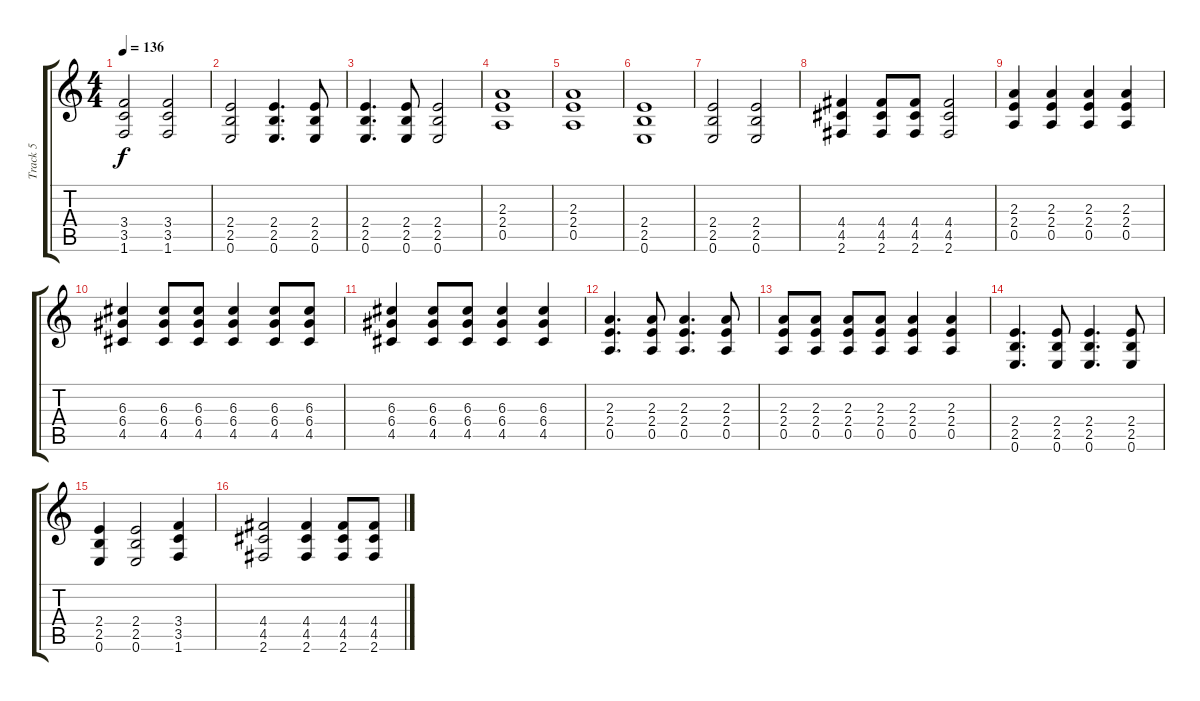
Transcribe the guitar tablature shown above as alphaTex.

\track ("Track 5" "Track 5") {instrument distortionguitar}
\staff {score tabs}
\tuning (E4 B3 G3 D3 A2 E2) {hide}
\ts (4 4)
\tempo 136
\clef g2
\ks c
(3.4 3.5 1.6).2{dy f} (3.4 3.5 1.6).2 |
(2.4 2.5 0.6).2 (2.4 2.5 0.6).4{d} (2.4 2.5 0.6).8 |
(2.4 2.5 0.6).4{d} (2.4 2.5 0.6).8 (2.4 2.5 0.6).2 |
(2.3 2.4 0.5).1 |
(2.3 2.4 0.5).1 |
(2.4 2.5 0.6).1 |
(2.4 2.5 0.6).2 (2.4 2.5 0.6).2 |
(4.4 4.5 2.6).4 (4.4 4.5 2.6).8 (4.4 4.5 2.6).8 (4.4 4.5 2.6).2 |
(2.3 2.4 0.5).4 (2.3 2.4 0.5).4 (2.3 2.4 0.5).4 (2.3 2.4 0.5).4 |
(6.3 6.4 4.5).4 (6.3 6.4 4.5).8 (6.3 6.4 4.5).8 (6.3 6.4 4.5).4 (6.3 6.4 4.5).8 (6.3 6.4 4.5).8 |
(6.3 6.4 4.5).4 (6.3 6.4 4.5).8 (6.3 6.4 4.5).8 (6.3 6.4 4.5).4 (6.3 6.4 4.5).4 |
(2.3 2.4 0.5).4{d} (2.3 2.4 0.5).8 (2.3 2.4 0.5).4{d} (2.3 2.4 0.5).8 |
(2.3 2.4 0.5).8 (2.3 2.4 0.5).8 (2.3 2.4 0.5).8 (2.3 2.4 0.5).8 (2.3 2.4 0.5).4 (2.3 2.4 0.5).4 |
(2.4 2.5 0.6).4{d} (2.4 2.5 0.6).8 (2.4 2.5 0.6).4{d} (2.4 2.5 0.6).8 |
(2.4 2.5 0.6).4 (2.4 2.5 0.6).2 (3.4 3.5 1.6).4 |
(4.4 4.5 2.6).2 (4.4 4.5 2.6).4 (4.4 4.5 2.6).8 (4.4 4.5 2.6).8
